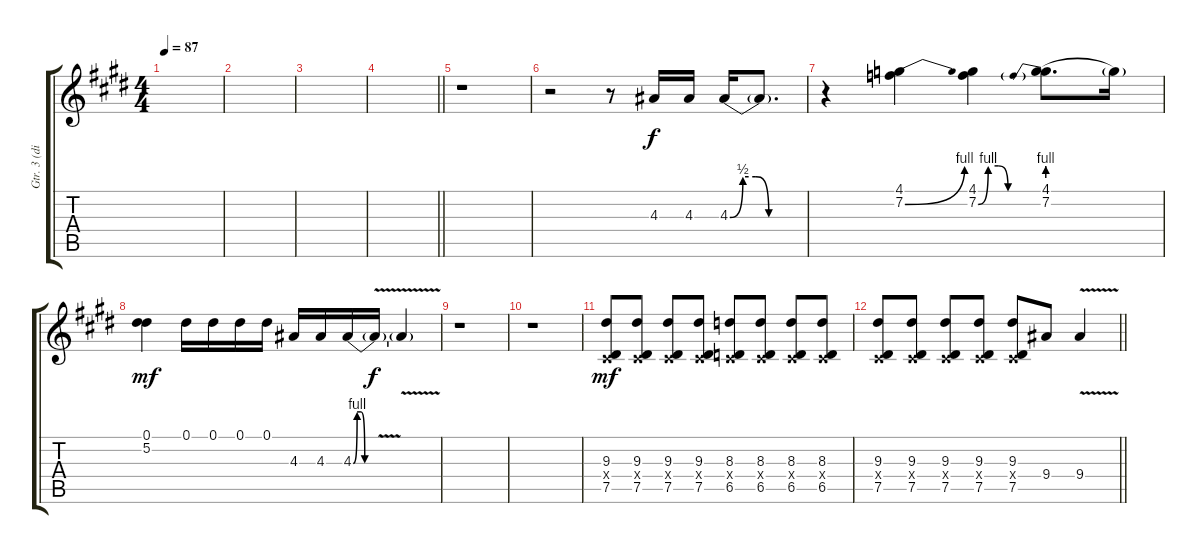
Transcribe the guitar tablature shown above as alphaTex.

\track ("Gtr. 3 (dist.)" "Gtr. 3 (di") {instrument overdrivenguitar}
\staff {score tabs}
\tuning (Eb4 Bb3 Gb3 Db3 Ab2 Eb2) {hide}
\ts (4 4)
\tempo 87
\clef g2
\ks e
|
|
|
\barLineRight lightlight
|
r.1 |
r.2 r.8 4.3.16 4.3.16 4.3{be (custom 0 0 10 2 20 2 30 0 60 0)}.16 4.3{t}.8{d} |
r.4 (4.1 7.2{be (bend 0 0 60 4)}).4 (4.1 7.2{be (custom 0 0 10 4 20 4 30 0 60 0)}).4 (4.1 7.2{be (prebend 0 4 60 4)}).8{d} 7.2{t}.16{dy f} |
(0.1 5.2).4{dy mf} 0.1.16 0.1.16 0.1.16 0.1.16 4.3.16 4.3.16 4.3{be (custom 0 0 10 4 20 4 30 0 60 0)}.16 4.3{v t}.16{dy f} 4.3{t}.4 |
r.1 |
r.1 |
(9.3 0.4{x} 7.5).8{dy mf} (9.3 0.4{x} 7.5).8 (9.3 0.4{x} 7.5).8 (9.3 0.4{x} 7.5).8 (8.3 0.4{x} 6.5).8 (8.3 0.4{x} 6.5).8 (8.3 0.4{x} 6.5).8 (8.3 0.4{x} 6.5).8 |
\barLineRight lightlight
(9.3 0.4{x} 7.5).8 (9.3 0.4{x} 7.5).8 (9.3 0.4{x} 7.5).8 (9.3 0.4{x} 7.5).8 (9.3 0.4{x} 7.5).8 9.4.8 9.4{v}.4
